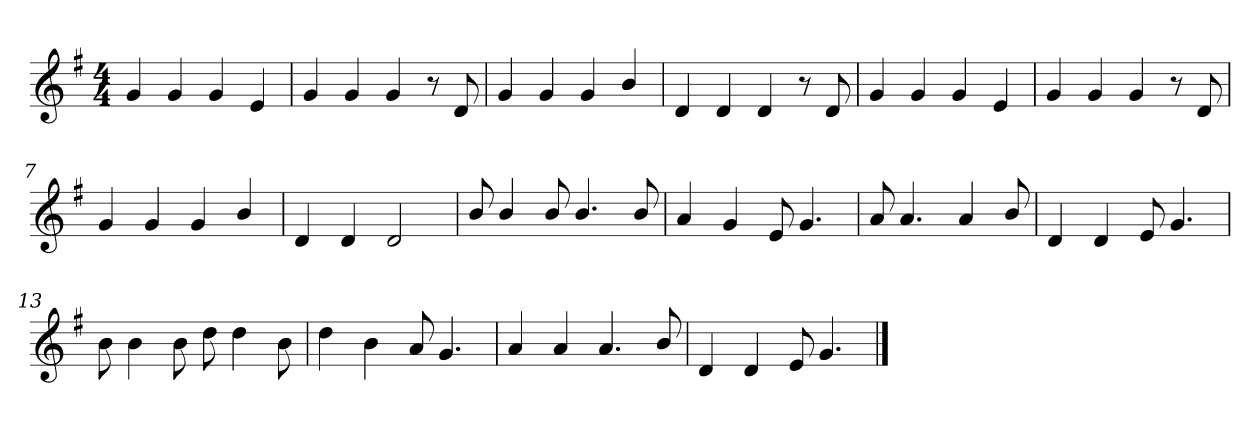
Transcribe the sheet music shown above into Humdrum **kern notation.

**kern
*part1
*staff1
*clefG2
*k[f#]
*M4/4
*MM180
=1
4g/
4g/
4g/
4e/
=2
4g/
4g/
4g/
8r
8d/
=3
4g/
4g/
4g/
4b/
=4
4d/
4d/
4d/
8r
8d/
=5
4g/
4g/
4g/
4e/
=6
4g/
4g/
4g/
8r
8d/
=7
4g/
4g/
4g/
4b/
=8
4d/
4d/
2d/
=9
8b/
4b/
8b/
4.b/
8b/
=10
4a/
4g/
8e/
4.g/
=11
8a/
4.a/
4a/
8b/
=12
4d/
4d/
8e/
4.g/
=13
8b\
4b\
8b\
8dd\
4dd\
8b\
=14
4dd\
4b\
8a/
4.g/
=15
4a/
4a/
4.a/
8b/
=16
4d/
4d/
8e/
4.g/
==
*-
